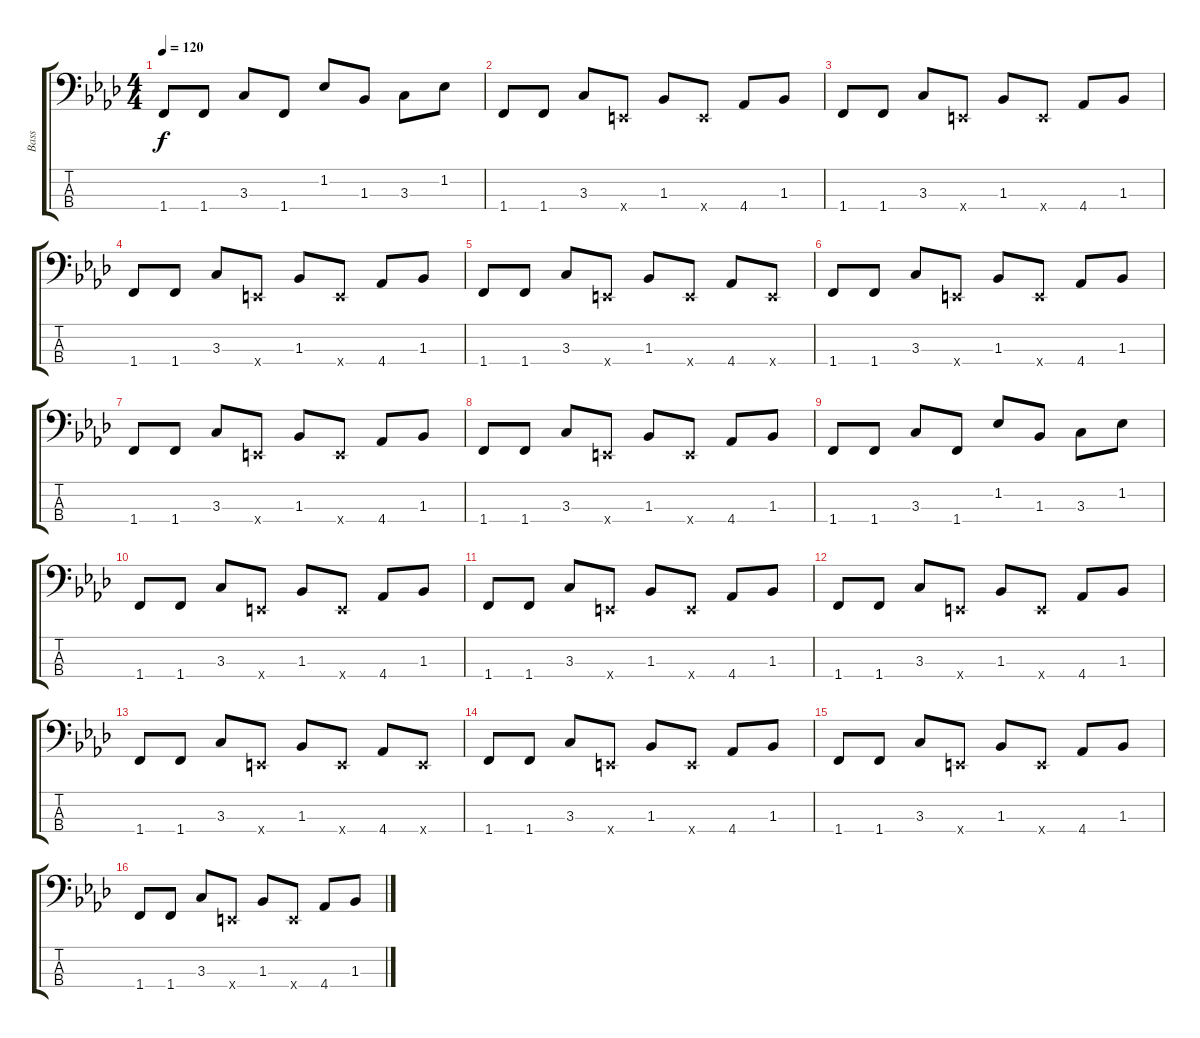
\track ("Bass" "Bass") {instrument fretlessbass}
\staff {score tabs}
\tuning (G2 D2 A1 E1) {hide}
\ts (4 4)
\tempo 120
\clef f4
\ks ab
1.4.8{dy f} 1.4.8 3.3.8 1.4.8 1.2.8 1.3.8 3.3.8 1.2.8 |
1.4.8 1.4.8 3.3.8 0.4{x}.8 1.3.8 0.4{x}.8 4.4.8 1.3.8 |
1.4.8 1.4.8 3.3.8 0.4{x}.8 1.3.8 0.4{x}.8 4.4.8 1.3.8 |
1.4.8 1.4.8 3.3.8 0.4{x}.8 1.3.8 0.4{x}.8 4.4.8 1.3.8 |
1.4.8 1.4.8 3.3.8 0.4{x}.8 1.3.8 0.4{x}.8 4.4.8 0.4{x}.8 |
1.4.8 1.4.8 3.3.8 0.4{x}.8 1.3.8 0.4{x}.8 4.4.8 1.3.8 |
1.4.8 1.4.8 3.3.8 0.4{x}.8 1.3.8 0.4{x}.8 4.4.8 1.3.8 |
1.4.8 1.4.8 3.3.8 0.4{x}.8 1.3.8 0.4{x}.8 4.4.8 1.3.8 |
1.4.8 1.4.8 3.3.8 1.4.8 1.2.8 1.3.8 3.3.8 1.2.8 |
1.4.8 1.4.8 3.3.8 0.4{x}.8 1.3.8 0.4{x}.8 4.4.8 1.3.8 |
1.4.8 1.4.8 3.3.8 0.4{x}.8 1.3.8 0.4{x}.8 4.4.8 1.3.8 |
1.4.8 1.4.8 3.3.8 0.4{x}.8 1.3.8 0.4{x}.8 4.4.8 1.3.8 |
1.4.8 1.4.8 3.3.8 0.4{x}.8 1.3.8 0.4{x}.8 4.4.8 0.4{x}.8 |
1.4.8 1.4.8 3.3.8 0.4{x}.8 1.3.8 0.4{x}.8 4.4.8 1.3.8 |
1.4.8 1.4.8 3.3.8 0.4{x}.8 1.3.8 0.4{x}.8 4.4.8 1.3.8 |
1.4.8 1.4.8 3.3.8 0.4{x}.8 1.3.8 0.4{x}.8 4.4.8 1.3.8
